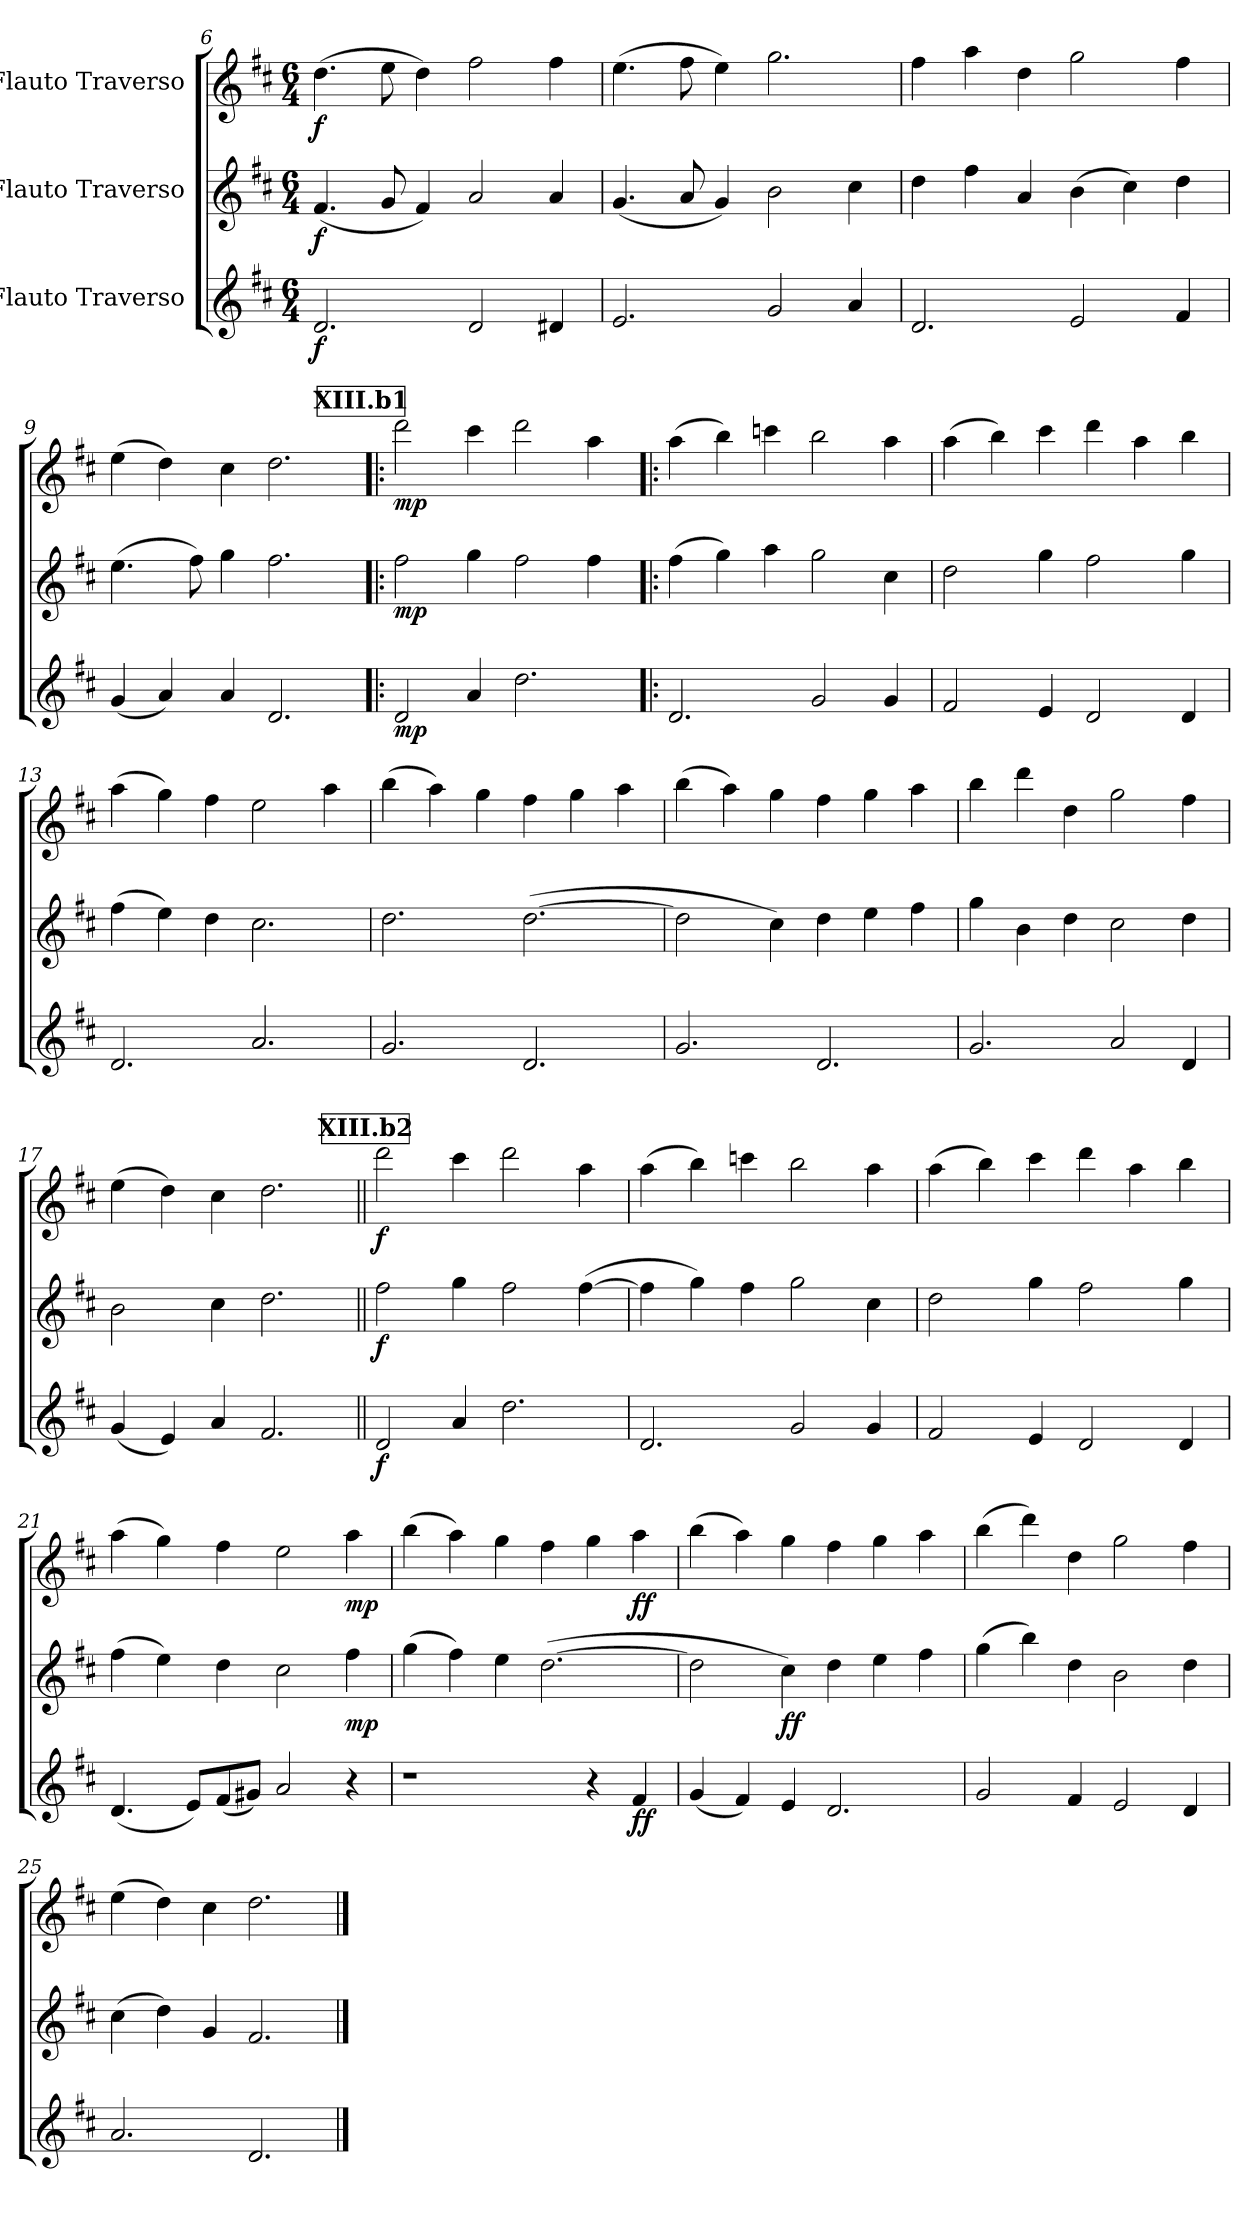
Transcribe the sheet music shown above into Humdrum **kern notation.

**kern	**dynam	**kern	**dynam	**kern	**dynam
*part3	*part3	*part2	*part2	*part1	*part1
*staff3	*staff3	*staff2	*staff2	*staff1	*staff1
*I"Flauto Traverso	*	*I"Flauto Traverso	*	*I"Flauto Traverso	*
*clefG2	*	*clefG2	*	*clefG2	*
*k[f#c#]	*	*k[f#c#]	*	*k[f#c#]	*
*M6/4	*	*M6/4	*	*M6/4	*
=6	=6	=6	=6	=6	=6
!	!LO:DY:b	!	!LO:DY:b	!	!LO:DY:b
2.d/	f	(<4.f#/	f	(>4.dd\	f
.	.	8g/	.	8ee\	.
.	.	4f#/)	.	4dd\)	.
2d/	.	2a/	.	2ff#\	.
4d#X/	.	4a/	.	4ff#\	.
=7	=7	=7	=7	=7	=7
2.e/	.	(<4.g/	.	(>4.ee\	.
.	.	8a/	.	8ff#\	.
.	.	4g/)	.	4ee\)	.
2g/	.	2b\	.	2.gg\	.
4a/	.	4cc#\	.	.	.
=8	=8	=8	=8	=8	=8
2.d/	.	4dd\	.	4ff#\	.
.	.	4ff#\	.	4aa\	.
.	.	4a/	.	4dd\	.
2e/	.	(>4b\	.	2gg\	.
.	.	4cc#\)	.	.	.
4f#/	.	4dd\	.	4ff#\	.
=9	=9	=9	=9	=9	=9
(<4g/	.	(>4.ee\	.	(>4ee\	.
4a/)	.	.	.	4dd\)	.
.	.	8ff#\)	.	.	.
4a/	.	4gg\	.	4cc#\	.
2.d/	.	2.ff#\	.	2.dd\	.
!!LO:PB:g=z
!!LO:REH:place=s1:a:fs=12:t=XIII.b1
=10|!:	=10|!:	=10|!:	=10|!:	=10|!:	=10|!:
!	!LO:DY:b	!	!LO:DY:b	!	!LO:DY:b
2d/	mp	2ff#\	mp	2ddd\	mp
4a/	.	4gg\	.	4ccc#\	.
2.dd\	.	2ff#\	.	2ddd\	.
.	.	4ff#\	.	4aa\	.
=11	=11	=11	=11	=11	=11
2.d/	.	(>4ff#\	.	(>4aa\	.
.	.	4gg\)	.	4bb\)	.
.	.	4aa\	.	4cccn\	.
2g/	.	2gg\	.	2bb\	.
4g/	.	4cc#\	.	4aa\	.
=12	=12	=12	=12	=12	=12
2f#/	.	2dd\	.	(>4aa\	.
.	.	.	.	4bb\)	.
4e/	.	4gg\	.	4ccc#\	.
2d/	.	2ff#\	.	4ddd\	.
.	.	.	.	4aa\	.
4d/	.	4gg\	.	4bb\	.
=13	=13	=13	=13	=13	=13
2.d/	.	(>4ff#\	.	(>4aa\	.
.	.	4ee\)	.	4gg\)	.
.	.	4dd\	.	4ff#\	.
2.a/	.	2.cc#\	.	2ee\	.
.	.	.	.	4aa\	.
=14	=14	=14	=14	=14	=14
2.g/	.	2.dd\	.	(>4bb\	.
.	.	.	.	4aa\)	.
.	.	.	.	4gg\	.
2.d/	.	(>[2.dd\	.	4ff#\	.
.	.	.	.	4gg\	.
.	.	.	.	4aa\	.
=15	=15	=15	=15	=15	=15
2.g/	.	2dd\]	.	(>4bb\	.
.	.	.	.	4aa\)	.
.	.	4cc#\)	.	4gg\	.
2.d/	.	4dd\	.	4ff#\	.
.	.	4ee\	.	4gg\	.
.	.	4ff#\	.	4aa\	.
=16	=16	=16	=16	=16	=16
2.g/	.	4gg\	.	4bb\	.
.	.	4b\	.	4ddd\	.
.	.	4dd\	.	4dd\	.
2a/	.	2cc#\	.	2gg\	.
4d/	.	4dd\	.	4ff#\	.
=17	=17	=17	=17	=17	=17
(<4g/	.	2b\	.	(>4ee\	.
4e/)	.	.	.	4dd\)	.
4a/	.	4cc#\	.	4cc#\	.
2.f#/	.	2.dd\	.	2.dd\	.
!!LO:LB:g=z
!!LO:REH:place=s1:a:fs=12:t=XIII.b2
=18||	=18||	=18||	=18||	=18||	=18||
!	!LO:DY:b	!	!LO:DY:b	!	!LO:DY:b
2d/	f	2ff#\	f	2ddd\	f
4a/	.	4gg\	.	4ccc#\	.
2.dd\	.	2ff#\	.	2ddd\	.
.	.	(>[4ff#\	.	4aa\	.
=19	=19	=19	=19	=19	=19
2.d/	.	4ff#\]	.	(>4aa\	.
.	.	4gg\)	.	4bb\)	.
.	.	4ff#\	.	4cccn\	.
2g/	.	2gg\	.	2bb\	.
4g/	.	4cc#\	.	4aa\	.
=20	=20	=20	=20	=20	=20
2f#/	.	2dd\	.	(>4aa\	.
.	.	.	.	4bb\)	.
4e/	.	4gg\	.	4ccc#\	.
2d/	.	2ff#\	.	4ddd\	.
.	.	.	.	4aa\	.
4d/	.	4gg\	.	4bb\	.
=21	=21	=21	=21	=21	=21
(<4.d/	.	(>4ff#\	.	(>4aa\	.
.	.	4ee\)	.	4gg\)	.
8e/L)	.	.	.	.	.
(<8f#/	.	4dd\	.	4ff#\	.
8g#X/J)	.	.	.	.	.
2a/	.	2cc#\	.	2ee\	.
!	!	!	!LO:DY:b	!	!LO:DY:b
4r	.	4ff#\	mp	4aa\	mp
=22	=22	=22	=22	=22	=22
1r	.	(>4gg\	.	(>4bb\	.
.	.	4ff#\)	.	4aa\)	.
.	.	4ee\	.	4gg\	.
.	.	(>[2.dd\	.	4ff#\	.
4r	.	.	.	4gg\	.
!	!LO:DY:b	!	!	!	!LO:DY:b
4f#/	ff	.	.	4aa\	ff
=23	=23	=23	=23	=23	=23
(<4g/	.	2dd\]	.	(>4bb\	.
4f#/)	.	.	.	4aa\)	.
!	!	!	!LO:DY:b	!	!
4e/	.	4cc#\)	ff	4gg\	.
2.d/	.	4dd\	.	4ff#\	.
.	.	4ee\	.	4gg\	.
.	.	4ff#\	.	4aa\	.
=24	=24	=24	=24	=24	=24
2g/	.	(>4gg\	.	(>4bb\	.
.	.	4bb\)	.	4ddd\)	.
4f#/	.	4dd\	.	4dd\	.
2e/	.	2b\	.	2gg\	.
4d/	.	4dd\	.	4ff#\	.
=25	=25	=25	=25	=25	=25
2.a/	.	(>4cc#\	.	(>4ee\	.
.	.	4dd\)	.	4dd\)	.
.	.	4g/	.	4cc#\	.
2.d/	.	2.f#/	.	2.dd\	.
==	==	==	==	==	==
*-	*-	*-	*-	*-	*-
